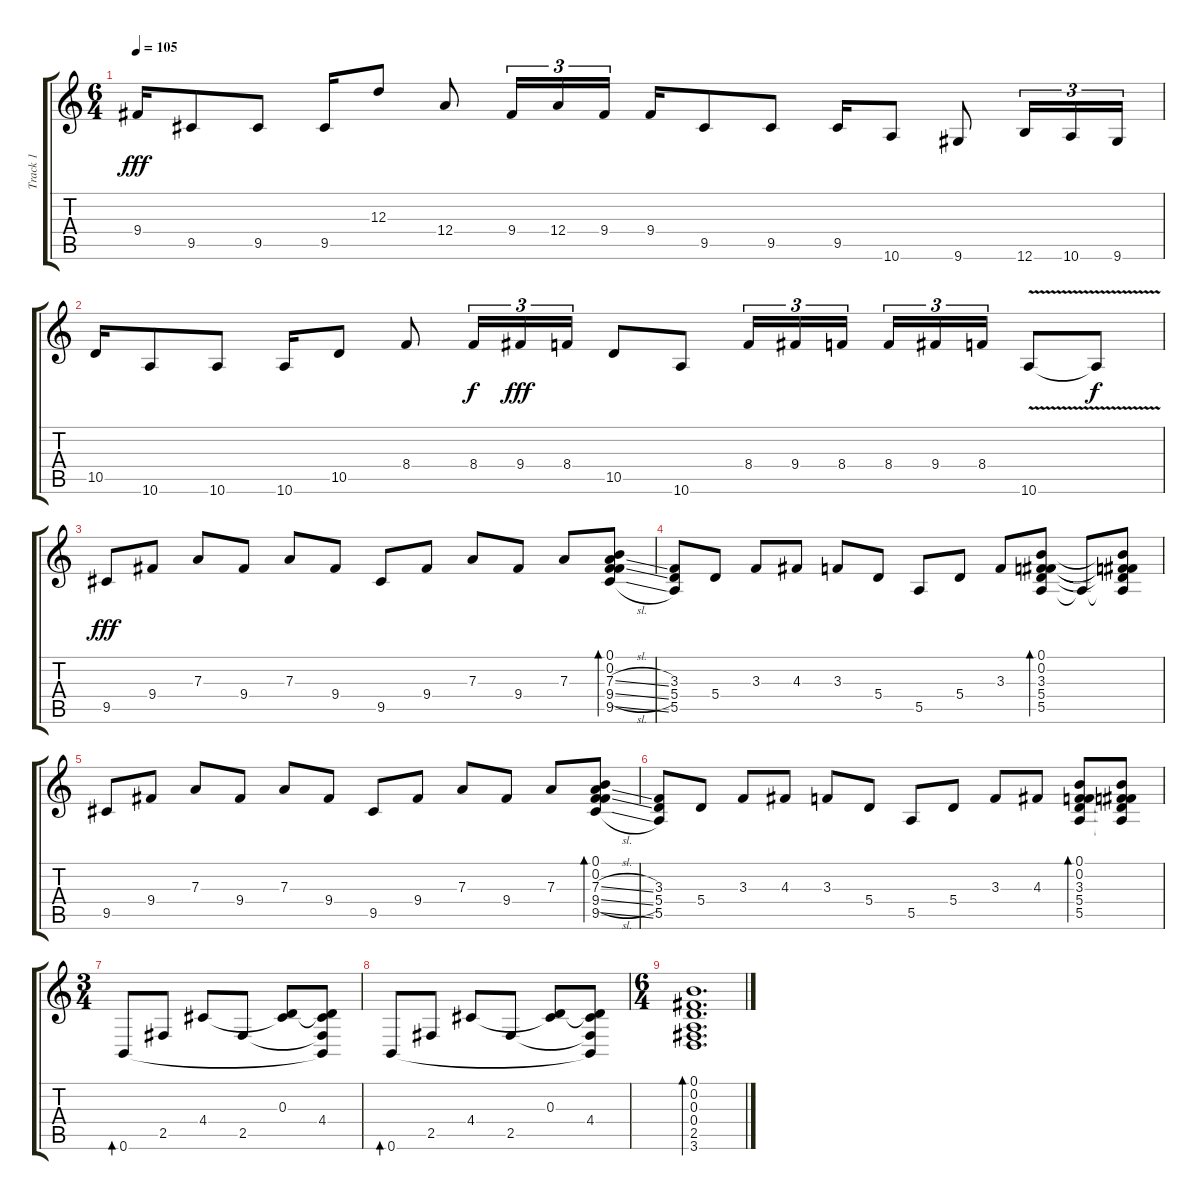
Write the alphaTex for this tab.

\track ("Track 1" "Track 1") {instrument electricguitarclean}
\staff {score tabs}
\tuning (B3 Gb3 D3 A2 E2 B1) {hide}
\ts (6 4)
\tempo 105
\clef g2
\ks c
9.4.16{dy fff} 9.5.8 9.5.8 9.5.16 12.3.8 12.4.8 9.4.16{tu (3 2)} 12.4.16{tu (3 2)} 9.4.16{tu (3 2)} 9.4.16 9.5.8 9.5.8 9.5.16 10.6.8 9.6.8 12.6.16{tu (3 2)} 10.6.16{tu (3 2)} 9.6.16{tu (3 2)} |
10.5.16 10.6.8 10.6.8 10.6.16 10.5.8 8.4.8 8.4.16{tu (3 2) dy f} 9.4.16{tu (3 2) dy fff} 8.4.16{tu (3 2)} 10.5.8 10.6.8 8.4.16{tu (3 2)} 9.4.16{tu (3 2)} 8.4.16{tu (3 2) beam splitsecondary} 8.4.16{tu (3 2)} 9.4.16{tu (3 2)} 8.4.16{tu (3 2)} 10.6{v}.8 10.6{t}.8{dy f} |
9.5.8{dy fff} 9.4.8 7.3.8 9.4.8 7.3.8 9.4.8 9.5.8 9.4.8 7.3.8 9.4.8 7.3.8 (0.1 0.2 7.3{sl} 9.4{sl} 9.5{sl}).8{bd 480} |
(3.3 5.4 5.5).8 5.4.8 3.3.8 4.3.8 3.3.8 5.4.8 5.5.8 5.4.8 3.3.8 (0.1 0.2 3.3 5.4 5.5).8{bd 480} 5.5{t}.8 (0.1{t} 0.2{t} 3.3{t} 5.4{t} 5.5{t}).8 |
9.5.8 9.4.8 7.3.8 9.4.8 7.3.8 9.4.8 9.5.8 9.4.8 7.3.8 9.4.8 7.3.8 (0.1 0.2 7.3{sl} 9.4{sl} 9.5{sl}).8{bd 480} |
(3.3 5.4 5.5).8 5.4.8 3.3.8 4.3.8 3.3.8 5.4.8 5.5.8 5.4.8 3.3.8 4.3.8 (0.1 0.2 3.3 5.4 5.5).8{bd 480} (0.1{t} 0.2{t} 3.3{t} 5.4{t} 5.5{t}).8 |
\ts (3 4)
0.6.8{bd 480} 2.5.8 4.4.8 2.5.8 (0.3 4.4{t}).8 (0.3{t} 4.4 2.5{t} 0.6{t}).8 |
0.6.8{bd 480} 2.5.8 4.4.8 2.5.8 (0.3 4.4{t}).8 (0.3{t} 4.4 2.5{t} 0.6{t}).8 |
\ts (6 4)
(0.1 0.2 0.3 0.4 2.5 3.6).1{d bd 480}
